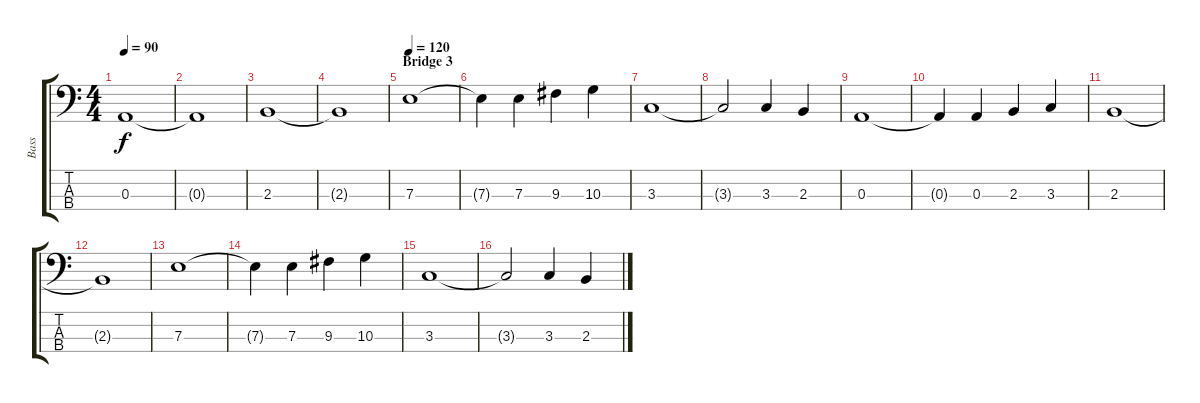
\track ("Bass" "Bass") {instrument electricbasspick}
\staff {score tabs}
\tuning (G2 D2 A1 E1) {hide}
\ts (4 4)
\tempo 90
\clef f4
\ks c
0.3.1{dy f} |
0.3{t}.1 |
2.3.1 |
2.3{t}.1 |
\section ("" "Bridge 3")
\tempo 120
7.3.1 |
7.3{t}.4 7.3.4 9.3.4 10.3.4 |
3.3.1 |
3.3{t}.2 3.3.4 2.3.4 |
0.3.1 |
0.3{t}.4 0.3.4 2.3.4 3.3.4 |
2.3.1 |
2.3{t}.1 |
7.3.1 |
7.3{t}.4 7.3.4 9.3.4 10.3.4 |
3.3.1 |
3.3{t}.2 3.3.4 2.3.4
